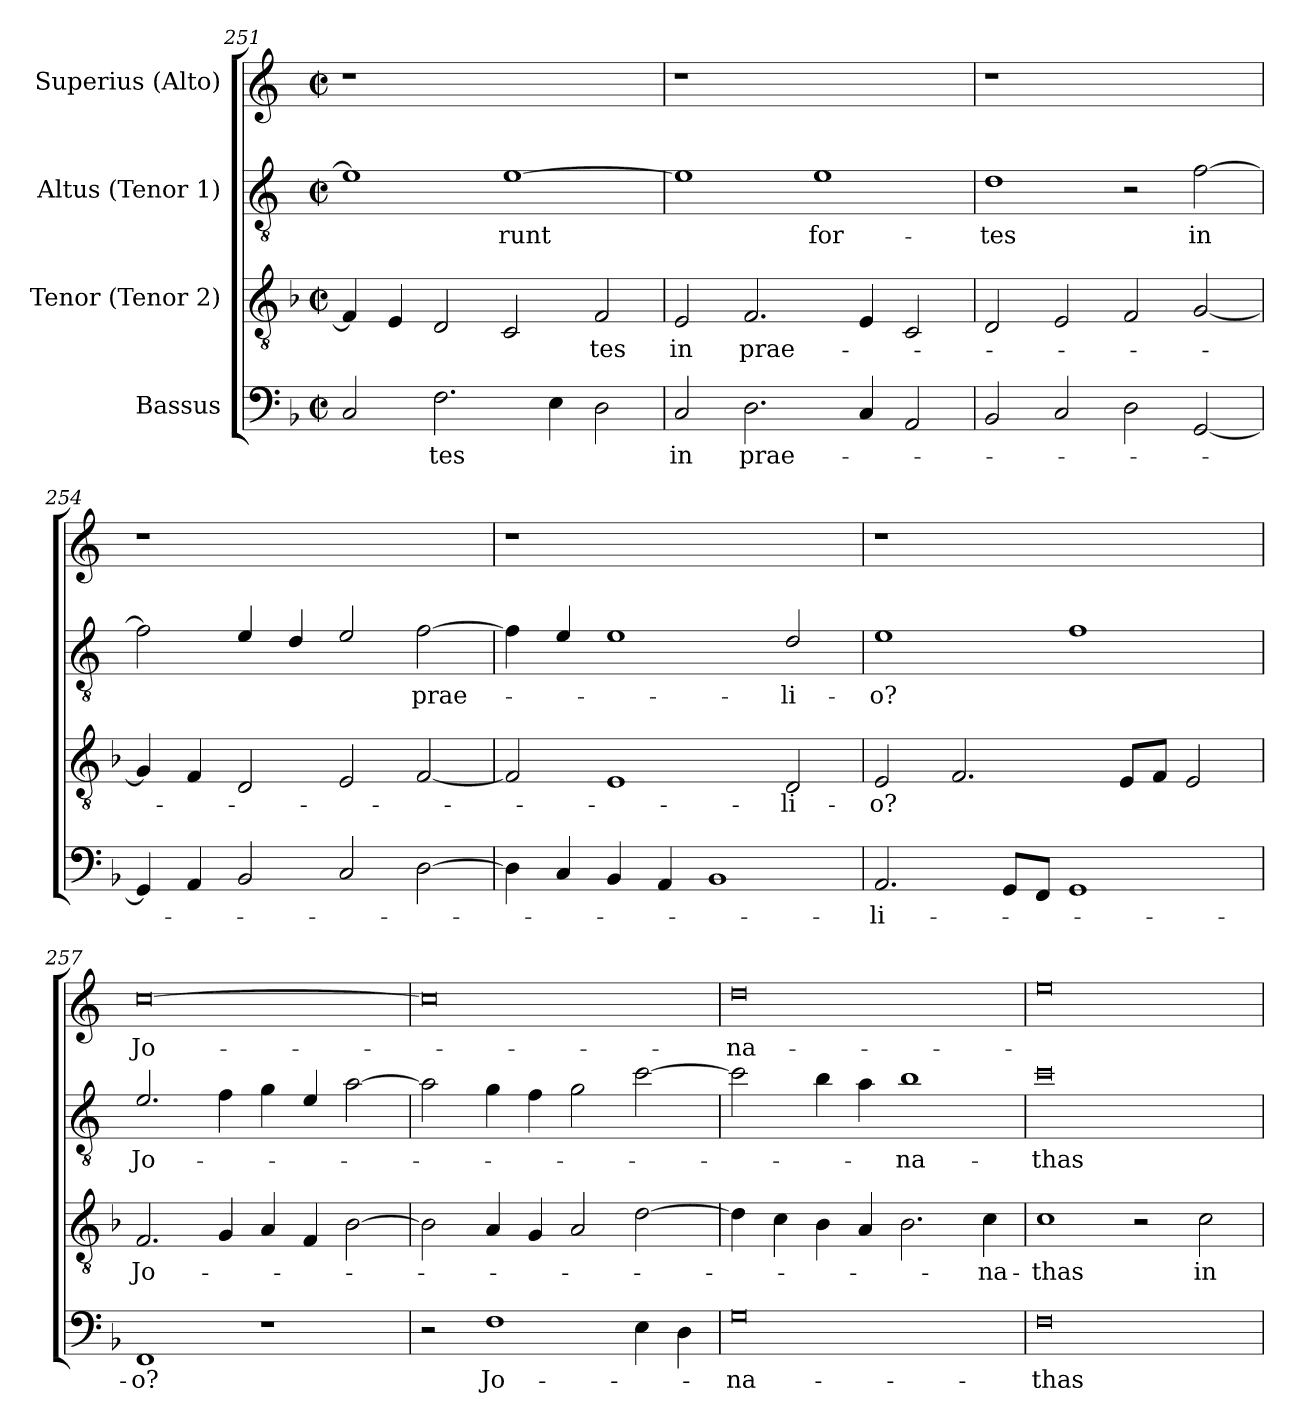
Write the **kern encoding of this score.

**kern	**text	**kern	**text	**kern	**text	**kern	**text
*part4	*part4	*part3	*part3	*part2	*part2	*part1	*part1
*staff4	*staff4	*staff3	*staff3	*staff2	*staff2	*staff1	*staff1
*I"Bassus	*	*I"Tenor (Tenor 2)	*	*I"Altus (Tenor 1)	*	*I"Superius (Alto)	*
!!LO:LB:g=z
*clefF4	*	*clefGv2	*	*clefGv2	*	*clefG2	*
*	*	*	*	*ITrd4c7	*	*ITrd4c7	*
*k[b-]	*	*k[b-]	*	*k[b-]	*	*k[b-]	*
*F:	*	*F:	*	*F:	*	*F:	*
*M2/2	*	*M2/2	*	*M2/2	*	*M2/2	*
*met(c|)	*	*met(c|)	*	*met(c|)	*	*met(c|)	*
=251	=251	=251	=251	=251	=251	=251	=251
2C/	.	4F/]	.	1A]	.	1r	.
.	.	4E/	.	.	.	.	.
!	!LO:LY:b	!	!	!	!	!	!
2.F\	-tes	2D/	.	.	.	.	.
!	!	!	!	!	!LO:LY:b	!	!
.	.	2C/	.	[1A	-runt	1ryy	.
4E\	.	.	.	.	.	.	.
!	!	!	!LO:LY:b	!	!	!	!
2D\	.	2F/	-tes	.	.	.	.
=252	=252	=252	=252	=252	=252	=252	=252
!	!LO:LY:b	!	!LO:LY:b	!	!	!	!
2C/	in	2E/	in	1A]	.	1r	.
!	!LO:LY:b	!	!LO:LY:b	!	!	!	!
2.D\	prae-	2.F/	prae-	.	.	.	.
!	!	!	!	!	!LO:LY:b	!	!
.	.	.	.	1A	for-	1ryy	.
4C/	.	4E/	.	.	.	.	.
2AA/	.	2C/	.	.	.	.	.
=253	=253	=253	=253	=253	=253	=253	=253
!	!	!	!	!	!LO:LY:b	!	!
2BB-/	.	2D/	.	1G	-tes	1r	.
2C/	.	2E/	.	.	.	.	.
2D\	.	2F/	.	2r	.	1ryy	.
!	!	!	!	!	!LO:LY:b	!	!
[2GG/	.	[2G/	.	[2B-\	in	.	.
=254	=254	=254	=254	=254	=254	=254	=254
4GG/]	.	4G/]	.	2B-\]	.	1r	.
4AA/	.	4F/	.	.	.	.	.
2BB-/	.	2D/	.	4A/	.	.	.
.	.	.	.	4G/	.	.	.
2C/	.	2E/	.	2A/	.	1ryy	.
!	!	!	!	!	!LO:LY:b	!	!
[2D\	.	[2F/	.	[2B-\	prae-	.	.
=255	=255	=255	=255	=255	=255	=255	=255
4D\]	.	2F/]	.	4B-\]	.	1r	.
4C/	.	.	.	4A/	.	.	.
4BB-/	.	1E	.	1A	.	.	.
4AA/	.	.	.	.	.	.	.
1BB-	.	.	.	.	.	1ryy	.
!	!	!	!LO:LY:b	!	!LO:LY:b	!	!
.	.	2D/	-li-	2G/	-li-	.	.
=256	=256	=256	=256	=256	=256	=256	=256
!	!LO:LY:b	!	!LO:LY:b	!	!LO:LY:b	!	!
2.AA/	-li-	2E/	-o?	1A	-o?	1r	.
.	.	2.F/	.	.	.	.	.
8GG/L	.	.	.	.	.	.	.
8FF/J	.	.	.	.	.	.	.
1GG	.	.	.	1B-	.	1ryy	.
.	.	8E/L	.	.	.	.	.
.	.	8F/J	.	.	.	.	.
.	.	2E/	.	.	.	.	.
=257	=257	=257	=257	=257	=257	=257	=257
!	!LO:LY:b	!	!LO:LY:b	!	!LO:LY:b	!	!LO:LY:b
1FF	-o?	2.F/	Jo-	2.A/	Jo-	[0f	Jo-
.	.	4G/	.	4B-\	.	.	.
1r	.	4A/	.	4c\	.	.	.
.	.	4F/	.	4A/	.	.	.
.	.	[2B-\	.	[2d\	.	.	.
!!LO:PB:g=z
=258	=258	=258	=258	=258	=258	=258	=258
2r	.	2B-\]	.	2d\]	.	0f]	.
!	!LO:LY:b	!	!	!	!	!	!
1F	Jo-	4A/	.	4c\	.	.	.
.	.	4G/	.	4B-\	.	.	.
.	.	2A/	.	2c\	.	.	.
4E\	.	[2d\	.	[2f\	.	.	.
4D\	.	.	.	.	.	.	.
=259	=259	=259	=259	=259	=259	=259	=259
!	!LO:LY:b	!	!	!	!	!	!LO:LY:b
0G	-na-	4d\]	.	2f\]	.	0g	-na-
.	.	4c\	.	.	.	.	.
.	.	4B-\	.	4e\	.	.	.
.	.	4A/	.	4d\	.	.	.
!	!	!	!	!	!LO:LY:b	!	!
.	.	2.B-\	.	1e	-na-	.	.
!	!	!	!LO:LY:b	!	!	!	!
.	.	4c\	-na-	.	.	.	.
=260	=260	=260	=260	=260	=260	=260	=260
!	!LO:LY:b	!	!LO:LY:b	!	!LO:LY:b	!	!
0F	-thas	1c	-thas	0f	-thas	0a	.
.	.	2r	.	.	.	.	.
!	!	!	!LO:LY:b	!	!	!	!
.	.	2c\	in	.	.	.	.
=	=	=	=	=	=	=	=
*-	*-	*-	*-	*-	*-	*-	*-
